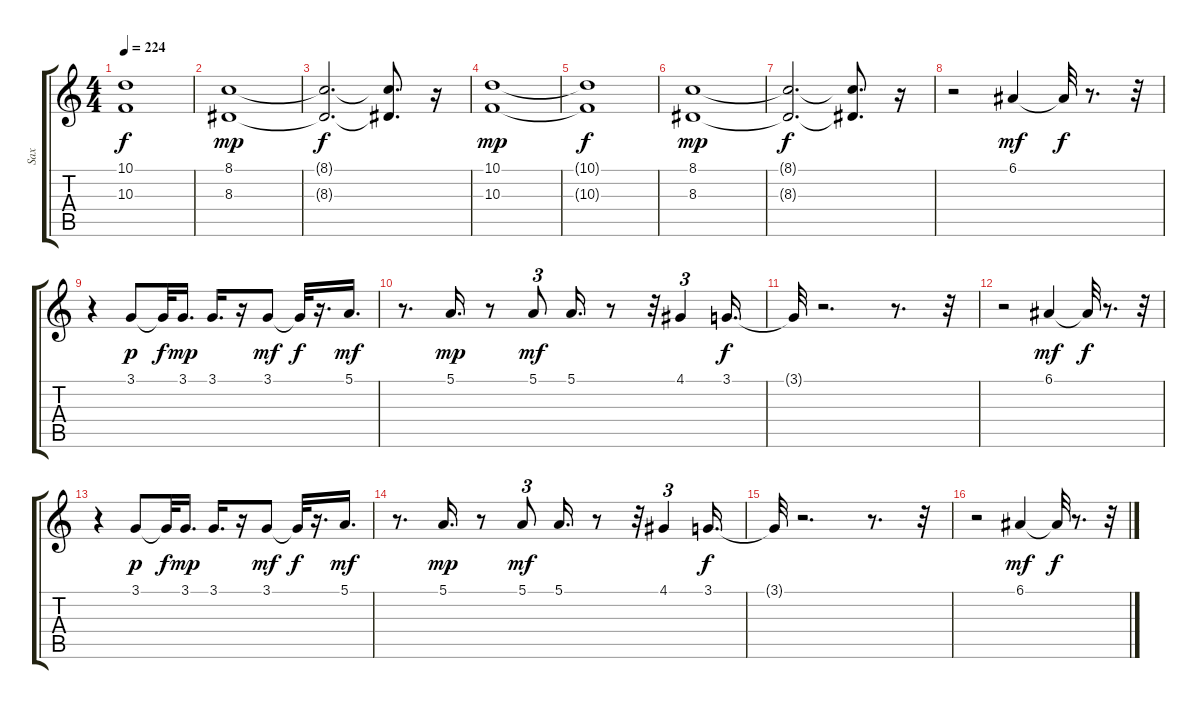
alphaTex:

\track ("Sax" "Sax") {instrument altosax}
\staff {score tabs}
\tuning (E4 B3 G3 D3 A2 E2) {hide}
\ts (4 4)
\tempo 224
\clef g2
\ks c
(10.1{t} 10.3{t}).1{dy f} |
(8.1 8.3).1{dy mp} |
(8.1{t} 8.3{t}).2{d dy f} (8.1{t} 8.3{t}).8{d} r.16 |
(10.1 10.3).1{dy mp} |
(10.1{t} 10.3{t}).1{dy f} |
(8.1 8.3).1{dy mp} |
(8.1{t} 8.3{t}).2{d dy f} (8.1{t} 8.3{t}).8{d} r.16 |
r.2 6.1.4{dy mf} 6.1{t}.32{dy f} r.8{d} r.32 |
r.4 3.1.8{dy p} 3.1{t}.32{dy f} 3.1.16{d dy mp} 3.1.16{d} r.16 3.1.8{dy mf} 3.1{t}.32{dy f} r.16{d} 5.1.16{d dy mf} |
r.8{d} 5.1.16{d dy mp} r.8 5.1.8{tu (3 2) dy mf} 5.1.16{d} r.8 r.32 4.1.4{tu (3 2)} 3.1.16{d dy f} |
3.1{t}.32 r.2{d} r.8{d} r.32 |
r.2 6.1.4{dy mf} 6.1{t}.32{dy f} r.8{d} r.32 |
r.4 3.1.8{dy p} 3.1{t}.32{dy f} 3.1.16{d dy mp} 3.1.16{d} r.16 3.1.8{dy mf} 3.1{t}.32{dy f} r.16{d} 5.1.16{d dy mf} |
r.8{d} 5.1.16{d dy mp} r.8 5.1.8{tu (3 2) dy mf} 5.1.16{d} r.8 r.32 4.1.4{tu (3 2)} 3.1.16{d dy f} |
3.1{t}.32 r.2{d} r.8{d} r.32 |
r.2 6.1.4{dy mf} 6.1{t}.32{dy f} r.8{d} r.32
